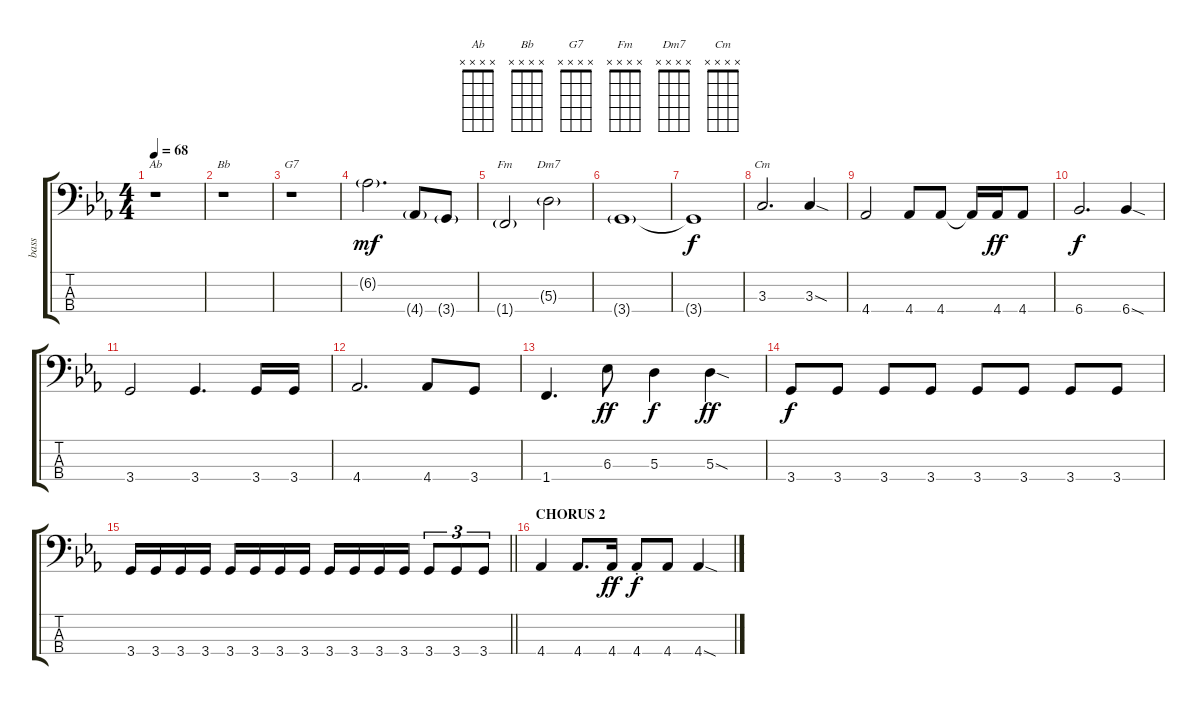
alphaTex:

\track ("bass" "bass") {instrument electricbassfinger}
\staff {score tabs}
\tuning (G2 D2 A1 E1) {hide}
\chord ("Ab" x x x x)
\chord ("Bb" x x x x)
\chord ("G7" x x x x)
\chord ("Fm" x x x x)
\chord ("Dm7" x x x x)
\chord ("Cm" x x x x)
\ts (4 4)
\tempo 68
\clef f4
\ks cminor
r.1{ch "Ab" dy f} |
r.1{ch "Bb"} |
r.1{ch "G7"} |
6.2{g}.2{d dy mf} 4.4{g}.8 3.4{g}.8 |
1.4{g}.2{ch "Fm"} 5.3{g}.2{ch "Dm7"} |
3.4{g}.1 |
3.4{t}.1{dy f} |
3.3.2{d ch "Cm"} 3.3{sod}.4 |
4.4.2 4.4.8 4.4.8 4.4{t}.16 4.4.16{dy ff} 4.4.8 |
6.4.2{d dy f} 6.4{sod}.4 |
3.4.2 3.4.4{d} 3.4.16 3.4.16 |
4.4.2{d} 4.4.8 3.4.8 |
1.4.4{d} 6.3.8{dy ff} 5.3.4{dy f} 5.3{sod}.4{dy ff} |
3.4.8{dy f} 3.4.8 3.4.8 3.4.8 3.4.8 3.4.8 3.4.8 3.4.8 |
\barLineRight lightlight
3.4.16 3.4.16 3.4.16 3.4.16 3.4.16 3.4.16 3.4.16 3.4.16 3.4.16 3.4.16 3.4.16 3.4.16 3.4.8{tu (3 2)} 3.4.8{tu (3 2)} 3.4.8{tu (3 2)} |
\section ("" "CHORUS 2")
4.4.4 4.4.8{d} 4.4.16{dy ff} 4.4{st}.8{dy f} 4.4.8 4.4{sod}.4
